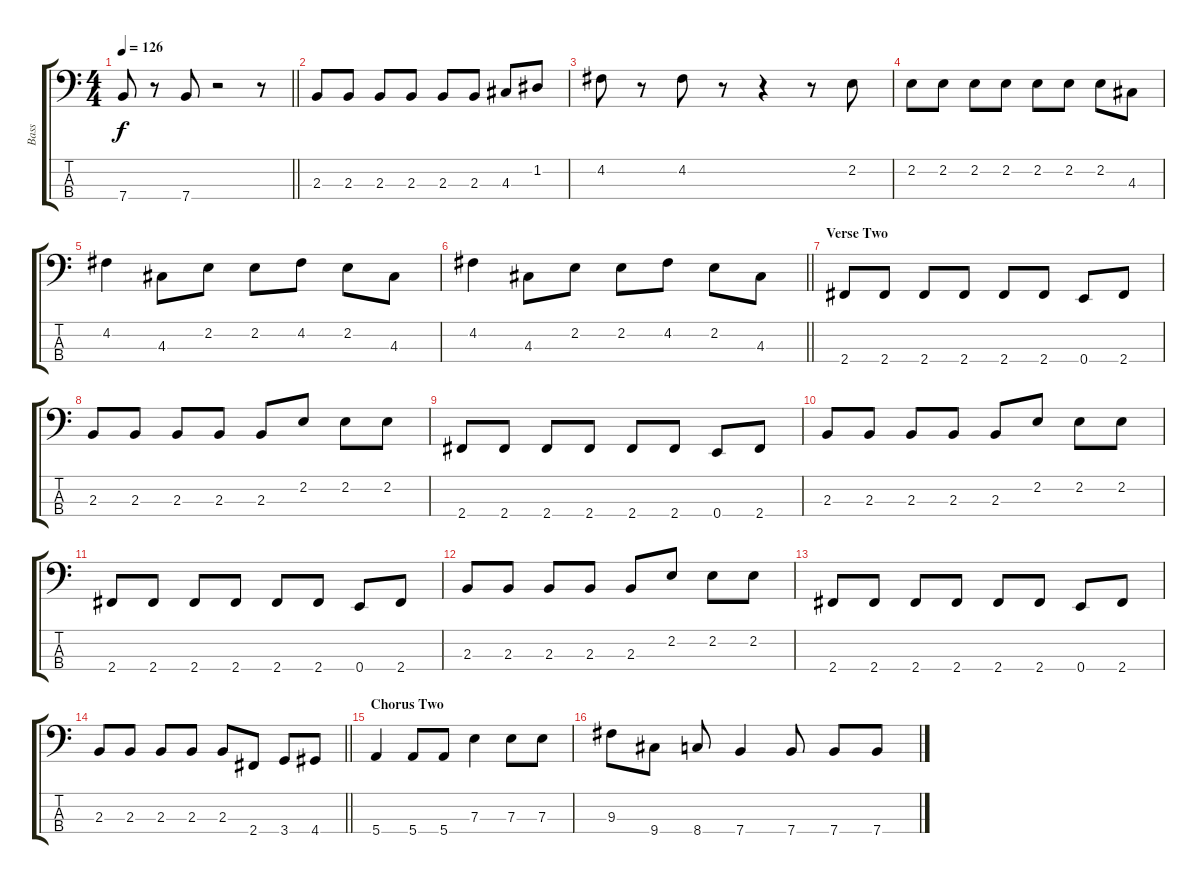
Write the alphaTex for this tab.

\track ("Bass" "Bass") {instrument electricbassfinger}
\staff {score tabs}
\tuning (G2 D2 A1 E1) {hide}
\ts (4 4)
\tempo 126
\clef f4
\barLineRight lightlight
\ks c
7.4.8{dy f} r.8 7.4.8 r.2 r.8 |
2.3.8 2.3.8 2.3.8 2.3.8 2.3.8 2.3.8 4.3.8 1.2.8 |
4.2.8 r.8 4.2.8 r.8 r.4 r.8 2.2.8 |
2.2.8 2.2.8 2.2.8 2.2.8 2.2.8 2.2.8 2.2.8 4.3.8 |
4.2.4 4.3.8 2.2.8 2.2.8 4.2.8 2.2.8 4.3.8 |
\barLineRight lightlight
4.2.4 4.3.8 2.2.8 2.2.8 4.2.8 2.2.8 4.3.8 |
\section ("" "Verse Two")
2.4.8 2.4.8 2.4.8 2.4.8 2.4.8 2.4.8 0.4.8 2.4.8 |
2.3.8 2.3.8 2.3.8 2.3.8 2.3.8 2.2.8 2.2.8 2.2.8 |
2.4.8 2.4.8 2.4.8 2.4.8 2.4.8 2.4.8 0.4.8 2.4.8 |
2.3.8 2.3.8 2.3.8 2.3.8 2.3.8 2.2.8 2.2.8 2.2.8 |
2.4.8 2.4.8 2.4.8 2.4.8 2.4.8 2.4.8 0.4.8 2.4.8 |
2.3.8 2.3.8 2.3.8 2.3.8 2.3.8 2.2.8 2.2.8 2.2.8 |
2.4.8 2.4.8 2.4.8 2.4.8 2.4.8 2.4.8 0.4.8 2.4.8 |
\barLineRight lightlight
2.3.8 2.3.8 2.3.8 2.3.8 2.3.8 2.4.8 3.4.8 4.4.8 |
\section ("" "Chorus Two")
5.4.4 5.4.8 5.4.8 7.3.4 7.3.8 7.3.8 |
9.3.8 9.4.8 8.4.8 7.4.4 7.4.8 7.4.8 7.4.8
